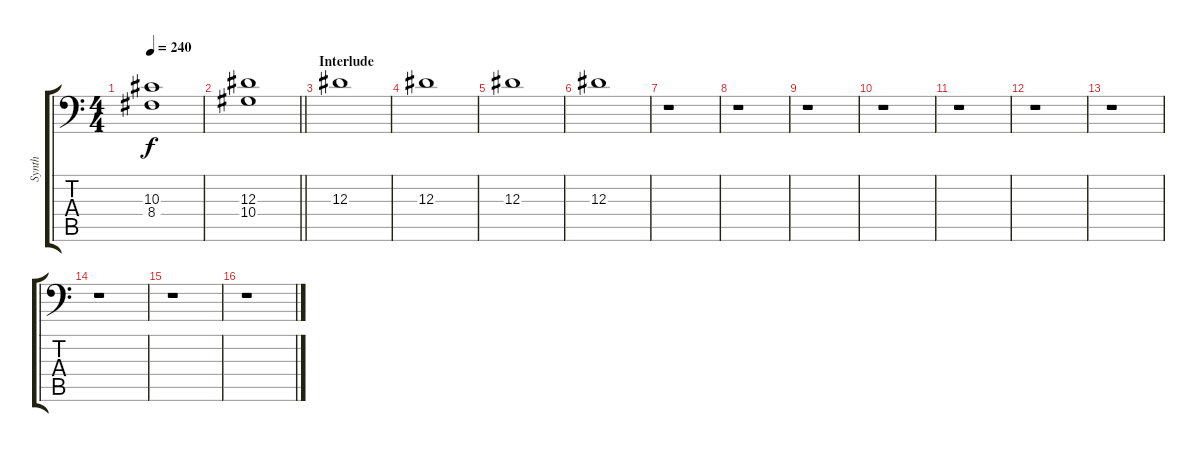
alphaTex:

\track ("Synth" "Synth") {instrument stringensemble2}
\staff {score tabs}
\tuning (C4 G3 Eb3 Bb2 F2 Bb1) {hide}
\ts (4 4)
\tempo 240
\clef f4
\ks c
(10.3 8.4).1{dy f} |
\barLineRight lightlight
(12.3 10.4).1 |
\section ("" "Interlude")
12.3.1{instrument gunshot} |
12.3.1 |
12.3.1 |
12.3.1 |
r.1 |
r.1 |
r.1 |
r.1 |
r.1 |
r.1 |
r.1 |
r.1 |
r.1 |
r.1
